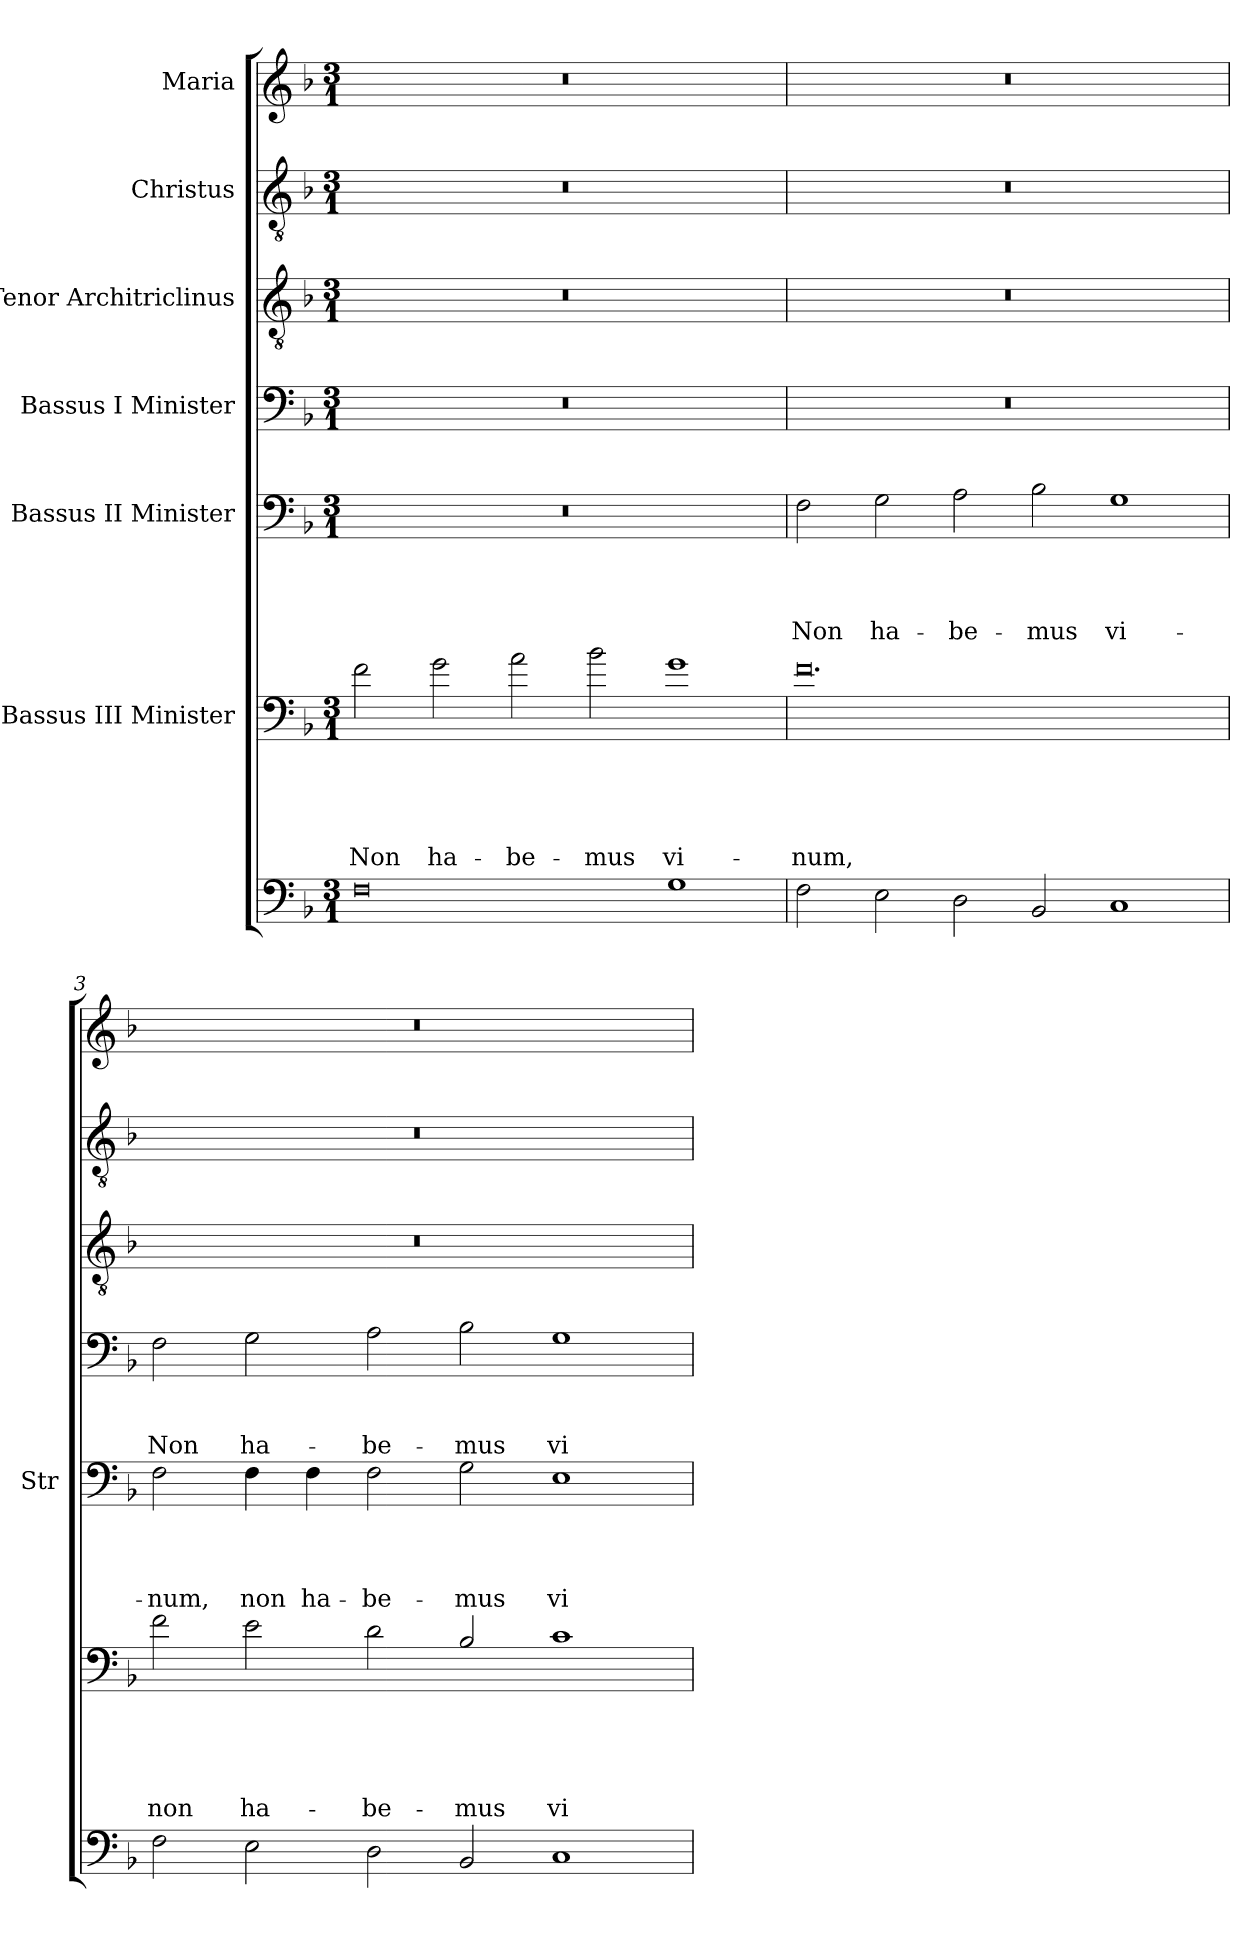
**kern	**kern	**text	**text	**text	**text	**text	**kern	**text	**text	**text	**text	**kern	**text	**text	**text	**kern	**kern	**kern
*part7	*part6	*part6	*part6	*part6	*part6	*part6	*part5	*part5	*part5	*part5	*part5	*part4	*part4	*part4	*part4	*part3	*part2	*part1
*staff7	*staff6	*staff6	*staff6	*staff6	*staff6	*staff6	*staff5	*staff5	*staff5	*staff5	*staff5	*staff4	*staff4	*staff4	*staff4	*staff3	*staff2	*staff1
*	*I"Bassus III  Minister	*	*	*	*	*	*I"Bassus II  Minister	*	*	*	*	*I"Bassus  I Minister	*	*	*	*I"Tenor  Architriclinus	*I"Christus	*I"Maria
*	*	*	*	*	*	*	*I'Str	*	*	*	*	*	*	*	*	*	*	*
*clefF4	*clefF4	*	*	*	*	*	*clefF4	*	*	*	*	*clefF4	*	*	*	*clefGv2	*clefGv2	*clefG2
*	*ITrd8c14	*	*	*	*	*	*	*	*	*	*	*	*	*	*	*	*	*
*k[b-]	*k[b-]	*	*	*	*	*	*k[b-]	*	*	*	*	*k[b-]	*	*	*	*k[b-]	*k[b-]	*k[b-]
*d:	*d:	*	*	*	*	*	*d:	*	*	*	*	*d:	*	*	*	*d:	*d:	*d:
*M3/1	*M3/1	*	*	*	*	*	*M3/1	*	*	*	*	*M3/1	*	*	*	*M3/1	*M3/1	*M3/1
=1	=1	=1	=1	=1	=1	=1	=1	=1	=1	=1	=1	=1	=1	=1	=1	=1	=1	=1
!	!	!	!	!	!	!LO:LY:b	!	!	!	!	!	!	!	!	!	!	!	!
0F	2F\	.	.	.	.	Non	0.r	.	.	.	.	0.r	.	.	.	0.r	0.r	0.r
!	!	!	!	!	!	!LO:LY:b	!	!	!	!	!	!	!	!	!	!	!	!
.	2G\	.	.	.	.	ha-	.	.	.	.	.	.	.	.	.	.	.	.
!	!	!	!	!	!	!LO:LY:b	!	!	!	!	!	!	!	!	!	!	!	!
.	2A\	.	.	.	.	-be-	.	.	.	.	.	.	.	.	.	.	.	.
!	!	!	!	!	!	!LO:LY:b	!	!	!	!	!	!	!	!	!	!	!	!
.	2B-\	.	.	.	.	-mus	.	.	.	.	.	.	.	.	.	.	.	.
!	!	!	!	!	!	!LO:LY:b	!	!	!	!	!	!	!	!	!	!	!	!
1G	1G	.	.	.	.	vi-	.	.	.	.	.	.	.	.	.	.	.	.
=2	=2	=2	=2	=2	=2	=2	=2	=2	=2	=2	=2	=2	=2	=2	=2	=2	=2	=2
!	!	!	!	!	!	!LO:LY:b	!	!	!	!	!LO:LY:b	!	!	!	!	!	!	!
2F\	0.F	.	.	.	.	-num,	2F\	.	.	.	Non	0.r	.	.	.	0.r	0.r	0.r
!	!	!	!	!	!	!	!	!	!	!	!LO:LY:b	!	!	!	!	!	!	!
2E\	.	.	.	.	.	.	2G\	.	.	.	ha-	.	.	.	.	.	.	.
!	!	!	!	!	!	!	!	!	!	!	!LO:LY:b	!	!	!	!	!	!	!
2D\	.	.	.	.	.	.	2A\	.	.	.	-be-	.	.	.	.	.	.	.
!	!	!	!	!	!	!	!	!	!	!	!LO:LY:b	!	!	!	!	!	!	!
2BB-/	.	.	.	.	.	.	2B-\	.	.	.	-mus	.	.	.	.	.	.	.
!	!	!	!	!	!	!	!	!	!	!	!LO:LY:b	!	!	!	!	!	!	!
1C	.	.	.	.	.	.	1G	.	.	.	vi-	.	.	.	.	.	.	.
=3	=3	=3	=3	=3	=3	=3	=3	=3	=3	=3	=3	=3	=3	=3	=3	=3	=3	=3
!	!	!	!	!	!	!LO:LY:b	!	!	!	!	!LO:LY:b	!	!	!	!LO:LY:b	!	!	!
2F\	2F\	.	.	.	.	non	2F\	.	.	.	-num,	2F\	.	.	Non	0.r	0.r	0.r
!	!	!	!	!	!	!LO:LY:b	!	!	!	!	!LO:LY:b	!	!	!	!LO:LY:b	!	!	!
2E\	2E\	.	.	.	.	ha-	4F\	.	.	.	non	2G\	.	.	ha-	.	.	.
!	!	!	!	!	!	!	!	!	!	!	!LO:LY:b	!	!	!	!	!	!	!
.	.	.	.	.	.	.	4F\	.	.	.	ha-	.	.	.	.	.	.	.
!	!	!	!	!	!	!LO:LY:b	!	!	!	!	!LO:LY:b	!	!	!	!LO:LY:b	!	!	!
2D\	2D\	.	.	.	.	-be-	2F\	.	.	.	-be-	2A\	.	.	-be-	.	.	.
!	!	!	!	!	!	!LO:LY:b	!	!	!	!	!LO:LY:b	!	!	!	!LO:LY:b	!	!	!
2BB-/	2BB-/	.	.	.	.	-mus	2G\	.	.	.	-mus	2B-\	.	.	-mus	.	.	.
!	!	!	!	!	!	!LO:LY:b	!	!	!	!	!LO:LY:b	!	!	!	!LO:LY:b	!	!	!
1C	1C	.	.	.	.	vi-	1E	.	.	.	vi-	1G	.	.	vi-	.	.	.
=	=	=	=	=	=	=	=	=	=	=	=	=	=	=	=	=	=	=
*-	*-	*-	*-	*-	*-	*-	*-	*-	*-	*-	*-	*-	*-	*-	*-	*-	*-	*-
